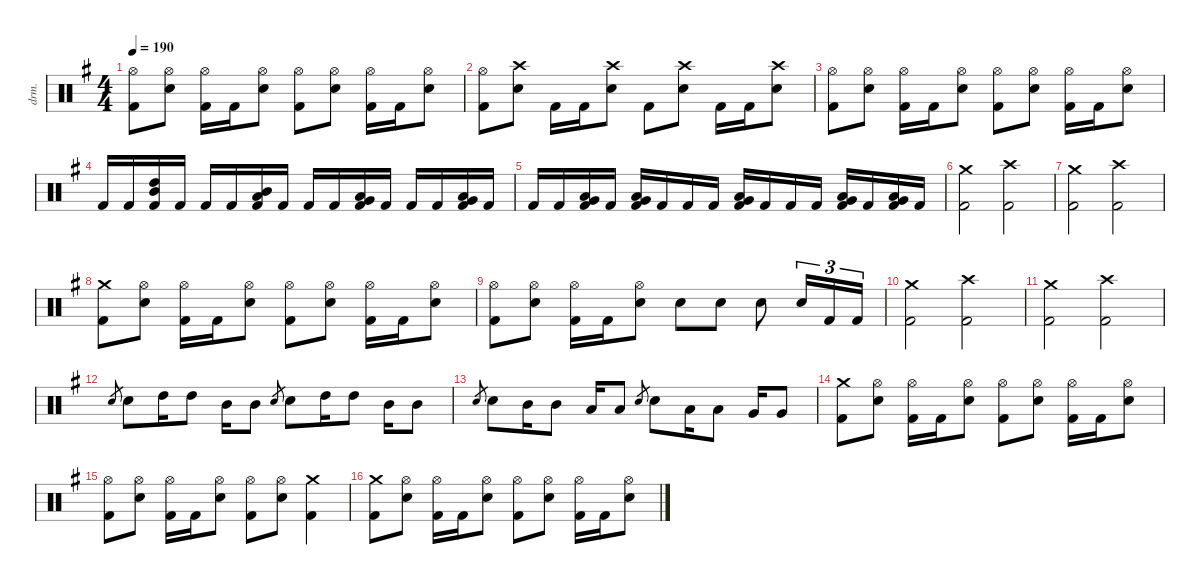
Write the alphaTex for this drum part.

\defaultSystemsLayout 4
\hideDynamics
\bracketExtendMode nobrackets
\otherSystemsTrackNameOrientation horizontal
\track ("Drums" "drm.") {instrument percussion}
\staff {score}
\articulation defaults
\ts (4 4)
\tempo 190
\clef neutral
\ks eminor
("Hi-Hat (open)"{acc forcenatural} "Kick (hit) 2"{acc forcenatural}).8{dy f} ("Hi-Hat (open)"{acc forcenatural} "Snare (hit) 2"{acc forcenatural}).8 ("Hi-Hat (open)"{acc forcenatural} "Kick (hit) 2"{acc forcenatural}).16 "Kick (hit) 2"{acc forcenatural}.16 ("Hi-Hat (open)"{acc forcenatural} "Snare (hit) 2"{acc forcenatural}).8 ("Hi-Hat (open)"{acc forcenatural} "Kick (hit) 2"{acc forcenatural}).8 ("Hi-Hat (open)"{acc forcenatural} "Snare (hit) 2"{acc forcenatural}).8 ("Hi-Hat (open)"{acc forcenatural} "Kick (hit) 2"{acc forcenatural}).16 "Kick (hit) 2"{acc forcenatural}.16 ("Hi-Hat (open)"{acc forcenatural} "Snare (hit) 2"{acc forcenatural}).8 |
("Hi-Hat (open)"{acc forcenatural} "Kick (hit) 2"{acc forcenatural}).8 ("Crash high (hit)"{acc forcenatural} "Snare (hit) 2"{acc forcenatural}).8 "Kick (hit) 2"{acc forcenatural}.16 "Kick (hit) 2"{acc forcenatural}.16 ("Crash high (hit)"{acc forcenatural} "Snare (hit) 2"{acc forcenatural}).8 "Kick (hit) 2"{acc forcenatural}.8 ("Crash high (hit)"{acc forcenatural} "Snare (hit) 2"{acc forcenatural}).8 "Kick (hit) 2"{acc forcenatural}.16 "Kick (hit) 2"{acc forcenatural}.16 ("Crash high (hit)"{acc forcenatural} "Snare (hit) 2"{acc forcenatural}).8 |
("Hi-Hat (open)"{acc forcenatural} "Kick (hit) 2"{acc forcenatural}).8 ("Hi-Hat (open)"{acc forcenatural} "Snare (hit) 2"{acc forcenatural}).8 ("Hi-Hat (open)"{acc forcenatural} "Kick (hit) 2"{acc forcenatural}).16 "Kick (hit) 2"{acc forcenatural}.16 ("Hi-Hat (open)"{acc forcenatural} "Snare (hit) 2"{acc forcenatural}).8 ("Hi-Hat (open)"{acc forcenatural} "Kick (hit) 2"{acc forcenatural}).8 ("Hi-Hat (open)"{acc forcenatural} "Snare (hit) 2"{acc forcenatural}).8 ("Hi-Hat (open)"{acc forcenatural} "Kick (hit) 2"{acc forcenatural}).16 "Kick (hit) 2"{acc forcenatural}.16 ("Hi-Hat (open)"{acc forcenatural} "Snare (hit) 2"{acc forcenatural}).8 |
"Kick (hit) 2"{acc forcenatural}.16 "Kick (hit) 2"{acc forcenatural}.16 ("High Tom (hit)"{acc forcenatural} "Mid Tom (hit)"{acc forcenatural} "Kick (hit) 2"{acc forcenatural}).16 "Kick (hit) 2"{acc forcenatural}.16 "Kick (hit) 2"{acc forcenatural}.16 "Kick (hit) 2"{acc forcenatural}.16 ("Mid Tom (hit)"{acc forcenatural} "Low Tom (hit)"{acc forcenatural} "Kick (hit) 2"{acc forcenatural}).16 "Kick (hit) 2"{acc forcenatural}.16 "Kick (hit) 2"{acc forcenatural}.16 "Kick (hit) 2"{acc forcenatural}.16 ("Low Tom (hit)"{acc forcenatural} "Very Low Tom (hit)"{acc forcenatural} "Kick (hit) 2"{acc forcenatural}).16 "Kick (hit) 2"{acc forcenatural}.16 "Kick (hit) 2"{acc forcenatural}.16 "Kick (hit) 2"{acc forcenatural}.16 ("Very Low Tom (hit)"{acc forcenatural} "Low Floor Tom (hit)"{acc forcenatural} "Kick (hit) 2"{acc forcenatural}).16 "Kick (hit) 2"{acc forcenatural}.16 |
"Kick (hit) 2"{acc forcenatural}.16 "Kick (hit) 2"{acc forcenatural}.16 ("Very Low Tom (hit)"{acc forcenatural} "Low Floor Tom (hit)"{acc forcenatural} "Kick (hit) 2"{acc forcenatural}).16 "Kick (hit) 2"{acc forcenatural}.16 ("Very Low Tom (hit)"{acc forcenatural} "Low Floor Tom (hit)"{acc forcenatural} "Kick (hit) 2"{acc forcenatural}).16 "Kick (hit) 2"{acc forcenatural}.16 "Kick (hit) 2"{acc forcenatural}.16 "Kick (hit) 2"{acc forcenatural}.16 ("Very Low Tom (hit)"{acc forcenatural} "Low Floor Tom (hit)"{acc forcenatural} "Kick (hit) 2"{acc forcenatural}).16 "Kick (hit) 2"{acc forcenatural}.16 "Kick (hit) 2"{acc forcenatural}.16 "Kick (hit) 2"{acc forcenatural}.16 ("Very Low Tom (hit)"{acc forcenatural} "Low Floor Tom (hit)"{acc forcenatural} "Kick (hit) 2"{acc forcenatural}).16 "Kick (hit) 2"{acc forcenatural}.16 ("Very Low Tom (hit)"{acc forcenatural} "Low Floor Tom (hit)"{acc forcenatural} "Kick (hit) 2"{acc forcenatural}).16 "Kick (hit) 2"{acc forcenatural}.16 |
("Crash medium (hit)"{acc forcenatural} "Kick (hit) 2"{acc forcenatural}).2 ("Crash high (hit)"{acc forcenatural} "Kick (hit) 2"{acc forcenatural}).2 |
("Crash medium (hit)"{acc forcenatural} "Kick (hit) 2"{acc forcenatural}).2 ("Crash high (hit)"{acc forcenatural} "Kick (hit) 2"{acc forcenatural}).2 |
("Crash medium (hit)"{acc forcenatural} "Kick (hit) 2"{acc forcenatural}).8 ("Hi-Hat (open)"{acc forcenatural} "Snare (hit) 2"{acc forcenatural}).8 ("Hi-Hat (open)"{acc forcenatural} "Kick (hit) 2"{acc forcenatural}).16 "Kick (hit) 2"{acc forcenatural}.16 ("Hi-Hat (open)"{acc forcenatural} "Snare (hit) 2"{acc forcenatural}).8 ("Hi-Hat (open)"{acc forcenatural} "Kick (hit) 2"{acc forcenatural}).8 ("Hi-Hat (open)"{acc forcenatural} "Snare (hit) 2"{acc forcenatural}).8 ("Hi-Hat (open)"{acc forcenatural} "Kick (hit) 2"{acc forcenatural}).16 "Kick (hit) 2"{acc forcenatural}.16 ("Hi-Hat (open)"{acc forcenatural} "Snare (hit) 2"{acc forcenatural}).8 |
("Hi-Hat (open)"{acc forcenatural} "Kick (hit) 2"{acc forcenatural}).8 ("Hi-Hat (open)"{acc forcenatural} "Snare (hit) 2"{acc forcenatural}).8 ("Hi-Hat (open)"{acc forcenatural} "Kick (hit) 2"{acc forcenatural}).16 "Kick (hit) 2"{acc forcenatural}.16 ("Hi-Hat (open)"{acc forcenatural} "Snare (hit) 2"{acc forcenatural}).8 "Snare (hit) 2"{acc forcenatural}.8 "Snare (hit) 2"{acc forcenatural}.8 "Snare (hit) 2"{acc forcenatural}.8 "Snare (hit) 2"{acc forcenatural}.16{tu (3 2)} "Kick (hit) 2"{acc forcenatural}.16{tu (3 2)} "Kick (hit) 2"{acc forcenatural}.16{tu (3 2)} |
("Crash medium (hit)"{acc forcenatural} "Kick (hit) 2"{acc forcenatural}).2 ("Crash high (hit)"{acc forcenatural} "Kick (hit) 2"{acc forcenatural}).2 |
("Crash medium (hit)"{acc forcenatural} "Kick (hit) 2"{acc forcenatural}).2 ("Crash high (hit)"{acc forcenatural} "Kick (hit) 2"{acc forcenatural}).2 |
"Electric Snare (hit)"{acc forcenatural}.8{gr dy mf} "Snare (hit) 2"{acc forcenatural}.8{dy f} "High Tom (hit)"{acc forcenatural}.16 "High Tom (hit)"{acc forcenatural}.8 "Mid Tom (hit)"{acc forcenatural}.16 "Mid Tom (hit)"{acc forcenatural}.8 "Electric Snare (hit)"{acc forcenatural}.8{gr dy mf} "Snare (hit) 2"{acc forcenatural}.8{dy f} "High Tom (hit)"{acc forcenatural}.16 "High Tom (hit)"{acc forcenatural}.8 "Mid Tom (hit)"{acc forcenatural}.16 "Mid Tom (hit)"{acc forcenatural}.8 |
"Electric Snare (hit)"{acc forcenatural}.8{gr dy mf} "Snare (hit) 2"{acc forcenatural}.8{dy f} "Mid Tom (hit)"{acc forcenatural}.16 "Mid Tom (hit)"{acc forcenatural}.8 "Low Tom (hit)"{acc forcenatural}.16 "Low Tom (hit)"{acc forcenatural}.8 "Electric Snare (hit)"{acc forcenatural}.8{gr dy mf} "Snare (hit) 2"{acc forcenatural}.8{dy f} "Low Tom (hit)"{acc forcenatural}.16 "Low Tom (hit)"{acc forcenatural}.8 "Very Low Tom (hit)"{acc forcenatural}.16 "Very Low Tom (hit)"{acc forcenatural}.8 |
("Crash medium (hit)"{acc forcenatural} "Kick (hit) 2"{acc forcenatural}).8 ("Hi-Hat (open)"{acc forcenatural} "Snare (hit) 2"{acc forcenatural}).8 ("Hi-Hat (open)"{acc forcenatural} "Kick (hit) 2"{acc forcenatural}).16 "Kick (hit) 2"{acc forcenatural}.16 ("Hi-Hat (open)"{acc forcenatural} "Snare (hit) 2"{acc forcenatural}).8 ("Hi-Hat (open)"{acc forcenatural} "Kick (hit) 2"{acc forcenatural}).8 ("Hi-Hat (open)"{acc forcenatural} "Snare (hit) 2"{acc forcenatural}).8 ("Hi-Hat (open)"{acc forcenatural} "Kick (hit) 2"{acc forcenatural}).16 "Kick (hit) 2"{acc forcenatural}.16 ("Hi-Hat (open)"{acc forcenatural} "Snare (hit) 2"{acc forcenatural}).8 |
("Hi-Hat (open)"{acc forcenatural} "Kick (hit) 2"{acc forcenatural}).8 ("Hi-Hat (open)"{acc forcenatural} "Snare (hit) 2"{acc forcenatural}).8 ("Hi-Hat (open)"{acc forcenatural} "Kick (hit) 2"{acc forcenatural}).16 "Kick (hit) 2"{acc forcenatural}.16 ("Hi-Hat (open)"{acc forcenatural} "Snare (hit) 2"{acc forcenatural}).8 ("Hi-Hat (open)"{acc forcenatural} "Kick (hit) 2"{acc forcenatural}).8 ("Hi-Hat (open)"{acc forcenatural} "Snare (hit) 2"{acc forcenatural}).8 ("Crash medium (hit)"{acc forcenatural} "Kick (hit) 2"{acc forcenatural}).4 |
("Crash medium (hit)"{acc forcenatural} "Kick (hit) 2"{acc forcenatural}).8 ("Hi-Hat (open)"{acc forcenatural} "Snare (hit) 2"{acc forcenatural}).8 ("Hi-Hat (open)"{acc forcenatural} "Kick (hit) 2"{acc forcenatural}).16 "Kick (hit) 2"{acc forcenatural}.16 ("Hi-Hat (open)"{acc forcenatural} "Snare (hit) 2"{acc forcenatural}).8 ("Hi-Hat (open)"{acc forcenatural} "Kick (hit) 2"{acc forcenatural}).8 ("Hi-Hat (open)"{acc forcenatural} "Snare (hit) 2"{acc forcenatural}).8 ("Hi-Hat (open)"{acc forcenatural} "Kick (hit) 2"{acc forcenatural}).16 "Kick (hit) 2"{acc forcenatural}.16 ("Hi-Hat (open)"{acc forcenatural} "Snare (hit) 2"{acc forcenatural}).8
